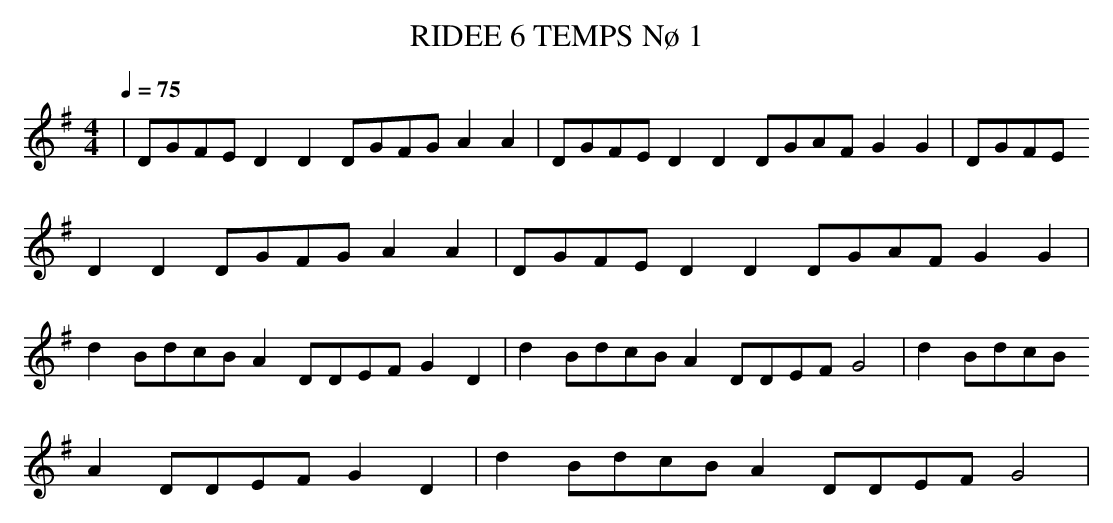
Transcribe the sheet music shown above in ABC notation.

X:1
T:RIDEE 6 TEMPS Nø 1
M:4/4
L:1/4
Q:1/4=75
K:G
|D/2G/2F/2E/2DD D/2G/2F/2G/2AA|D/2G/2F/2E/2DD D/2G/2A/2F/2GG|D/2G/2F/2E/
2DD D/2G/2F/2G/2AA|D/2G/2F/2E/2DD D/2G/2A/2F/2GG|
dB/2d/2c/2B/2A D/2D/2E/2F/2GD|dB/2d/2c/2B/2A D/2D/2E/2F/2G2|dB/2d/2c/2B/
2A D/2D/2E/2F/2GD|dB/2d/2c/2B/2A D/2D/2E/2F/2G2|
